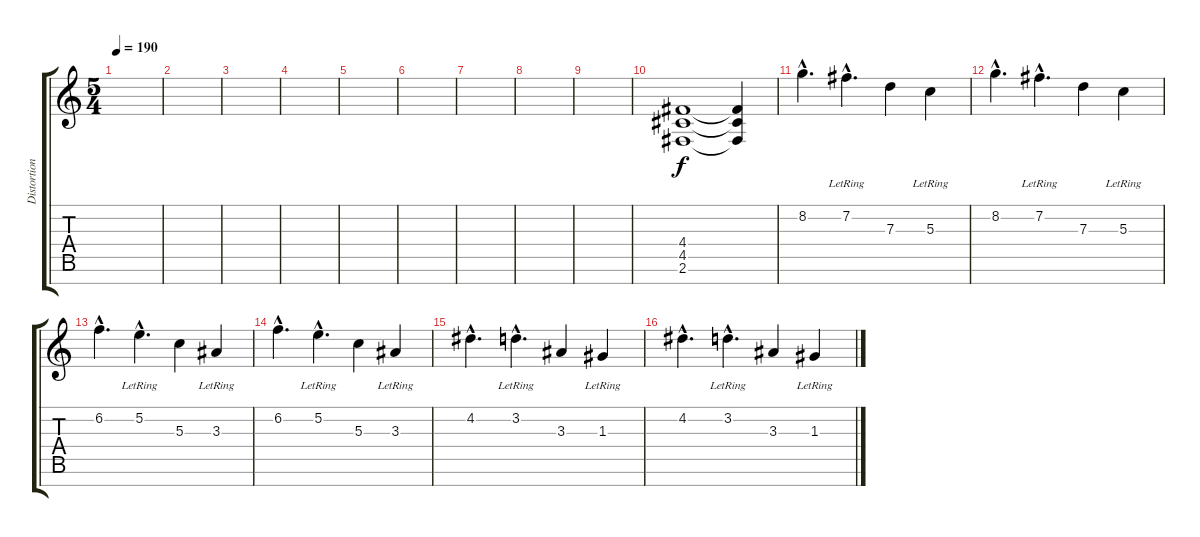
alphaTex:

\track ("Distortion Guitar 1" "Distortion") {instrument distortionguitar}
\staff {score tabs}
\tuning (E4 B3 G3 D3 A2 E2 B1) {hide}
\ts (5 4)
\tempo 190
\clef g2
\ks c
|
|
|
|
|
|
|
|
|
(4.4 4.5 2.6).1 (4.4{t} 4.5{t} 2.6{t}).4 |
8.2{hac}.4{d} 7.2{hac lr}.4{d} 7.3.4 5.3{lr}.4 |
8.2{hac}.4{d} 7.2{hac lr}.4{d} 7.3.4 5.3{lr}.4 |
6.2{hac}.4{d} 5.2{hac lr}.4{d} 5.3.4 3.3{lr}.4 |
6.2{hac}.4{d} 5.2{hac lr}.4{d} 5.3.4 3.3{lr}.4 |
4.2{hac}.4{d} 3.2{hac lr}.4{d} 3.3.4 1.3{lr}.4 |
4.2{hac}.4{d} 3.2{hac lr}.4{d} 3.3.4 1.3{lr}.4
